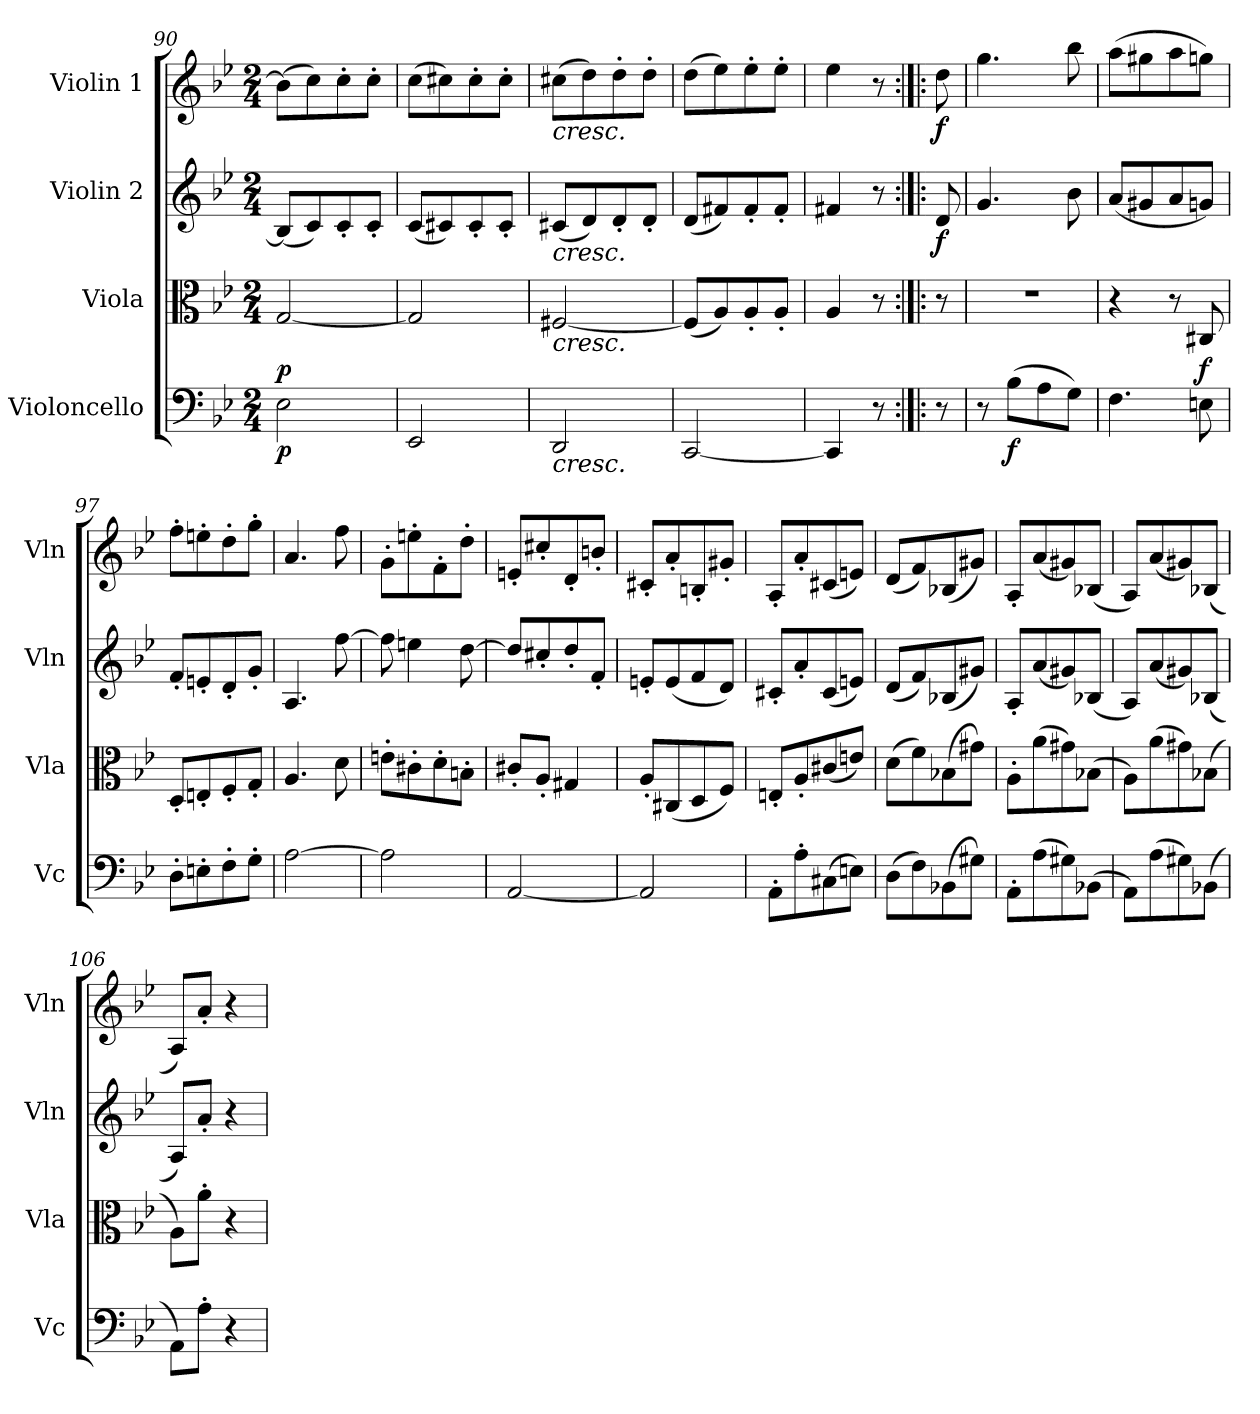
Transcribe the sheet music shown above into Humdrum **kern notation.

**kern	**dynam	**kern	**dynam	**kern	**dynam	**kern	**dynam
*part4	*part4	*part3	*part3	*part2	*part2	*part1	*part1
*staff4	*staff4	*staff3	*staff3	*staff2	*staff2	*staff1	*staff1
*I"Violoncello	*	*I"Viola	*	*I"Violin 2	*	*I"Violin 1	*
*I'Vc	*	*I'Vla	*	*I'Vln	*	*I'Vln	*
*clefF4	*	*clefC3	*	*clefG2	*	*clefG2	*
*k[b-e-]	*	*k[b-e-]	*	*k[b-e-]	*	*k[b-e-]	*
*M2/4	*	*M2/4	*	*M2/4	*	*M2/4	*
=90	=90	=90	=90	=90	=90	=90	=90
!	!LO:DY:b	!	!LO:DY:b	!	!	!	!
2E-\	p	[2G/	p	(8B/L]	.	(8b\L]	.
.	.	.	.	8c/)	.	8cc\)	.
.	.	.	.	8c'/	.	8cc'\	.
.	.	.	.	8c'/J	.	8cc'\J	.
=91	=91	=91	=91	=91	=91	=91	=91
2EE-/	.	2G/]	.	(8c/L	.	(8cc\L	.
.	.	.	.	8c#X/)	.	8cc#X\)	.
.	.	.	.	8c#'/	.	8cc#'\	.
.	.	.	.	8c#'/J	.	8cc#'\J	.
=92	=92	=92	=92	=92	=92	=92	=92
!	!	!	!	!	!	!LO:TX:b:i:t=cresc.	!
!	!	!	!	!LO:TX:b:i:t=cresc.	!	!	!
!	!	!LO:TX:b:i:t=cresc.	!	!	!	!	!
!LO:TX:b:i:t=cresc.	!	!	!	!	!	!	!
2DD/	.	[2F#X/	.	(8c#X/L	.	(8cc#X\L	.
.	.	.	.	8d/)	.	8dd\)	.
.	.	.	.	8d'/	.	8dd'\	.
.	.	.	.	8d'/J	.	8dd'\J	.
=93	=93	=93	=93	=93	=93	=93	=93
[2CC/	.	(8F#/L]	.	(8d/L	.	(8dd\L	.
.	.	8A/)	.	8f#X/)	.	8ee-\)	.
.	.	8A'/	.	8f#'/	.	8ee-'\	.
.	.	8A'/J	.	8f#'/J	.	8ee-'\J	.
=93X1	=93X1	=93X1	=93X1	=93X1	=93X1	=93X1	=93X1
4CC/]	.	4A/	.	4f#X/	.	4ee-\	.
8r	.	8r	.	8r	.	8r	.
!!LO:LB:g=z
=94:|!|:	=94:|!|:	=94:|!|:	=94:|!|:	=94:|!|:	=94:|!|:	=94:|!|:	=94:|!|:
!	!	!	!	!	!LO:DY:b	!	!LO:DY:b
8r	.	8r	.	8d/	f	8dd\	f
=95	=95	=95	=95	=95	=95	=95	=95
8r	.	2r	.	4.g/	.	4.gg\	.
!	!LO:DY:b	!	!	!	!	!	!
(8B-\L	f	.	.	.	.	.	.
8A\	.	.	.	.	.	.	.
8G\J)	.	.	.	8b-\	.	8bb-\	.
=96	=96	=96	=96	=96	=96	=96	=96
4.F\	.	4r	.	(8a/L	.	(8aa\L	.
.	.	.	.	8g#X/	.	8gg#X\	.
.	.	8r	.	8a/	.	8aa\	.
!	!	!	!LO:DY:b	!	!	!	!
8En\	.	8C#X/	f	8gn/J)	.	8ggn\J)	.
=97	=97	=97	=97	=97	=97	=97	=97
8D'\L	.	8D'/L	.	8f'/L	.	8ff'\L	.
8En'\	.	8En'/	.	8en'/	.	8een'\	.
8F'\	.	8F'/	.	8d'/	.	8dd'\	.
8G'\J	.	8G'/J	.	8g'/J	.	8gg'\J	.
=98	=98	=98	=98	=98	=98	=98	=98
[2A\	.	4.A/	.	4.A/	.	4.a/	.
.	.	8d\	.	[8ff\	.	8ff\	.
=99	=99	=99	=99	=99	=99	=99	=99
2A\]	.	8en'\L	.	8ff\]	.	8g'\L	.
.	.	8c#X'\	.	4een\	.	8een'\	.
.	.	8d'\	.	.	.	8f'\	.
.	.	8Bn'\J	.	[8dd\	.	8dd'\J	.
=100	=100	=100	=100	=100	=100	=100	=100
[2AA/	.	8c#X'/L	.	8dd/L]	.	8en'/L	.
.	.	8A'/J	.	8cc#X'/	.	8cc#X'/	.
.	.	4G#X/	.	8dd'/	.	8d'/	.
.	.	.	.	8f'/J	.	8bn'/J	.
!!LO:PB:g=z
=101	=101	=101	=101	=101	=101	=101	=101
2AA/]	.	8A'/L	.	8en'/L	.	8c#X'/L	.
.	.	(8C#X/	.	(8e/	.	8a'/	.
.	.	8D/	.	8f/	.	8Bn'/	.
.	.	8F/J)	.	8d/J)	.	8g#X'/J	.
=102	=102	=102	=102	=102	=102	=102	=102
8AA'\L	.	8En'/L	.	8c#X'/L	.	8A'/L	.
8A'\	.	8A'/	.	8a'/	.	8a'/	.
(8C#X\	.	(8c#X/	.	(8c#/	.	(8c#X/	.
8En\J)	.	8en/J)	.	8en/J)	.	8en/J)	.
=103	=103	=103	=103	=103	=103	=103	=103
(8D\L	.	(8d\L	.	(8d/L	.	(8d/L	.
8F\)	.	8f\)	.	8f/)	.	8f/)	.
(8BB-X\	.	(8B-X\	.	(8B-X/	.	(8B-X/	.
8G#X\J)	.	8g#X\J)	.	8g#X/J)	.	8g#X/J)	.
=104	=104	=104	=104	=104	=104	=104	=104
8AA'\L	.	8A'\L	.	8A'/L	.	8A'/L	.
(8A\	.	(8a\	.	(8a/	.	(8a/	.
8G#X\)	.	8g#X\)	.	8g#X/)	.	8g#X/)	.
(8BB-X\J	.	(8B-X\J	.	(8B-X/J	.	(8B-X/J	.
=105	=105	=105	=105	=105	=105	=105	=105
8AA\L)	.	8A\L)	.	8A/L)	.	8A/L)	.
(8A\	.	(8a\	.	(8a/	.	(8a/	.
8G#X\)	.	8g#X\)	.	8g#X/)	.	8g#X/)	.
(8BB-X\J	.	(8B-X\J	.	(8B-X/J	.	(8B-X/J	.
=106	=106	=106	=106	=106	=106	=106	=106
8AA\L)	.	8A\L)	.	8A/L)	.	8A/L)	.
8A'\J	.	8a'\J	.	8a'/J	.	8a'/J	.
4r	.	4r	.	4r	.	4r	.
=	=	=	=	=	=	=	=
*-	*-	*-	*-	*-	*-	*-	*-
